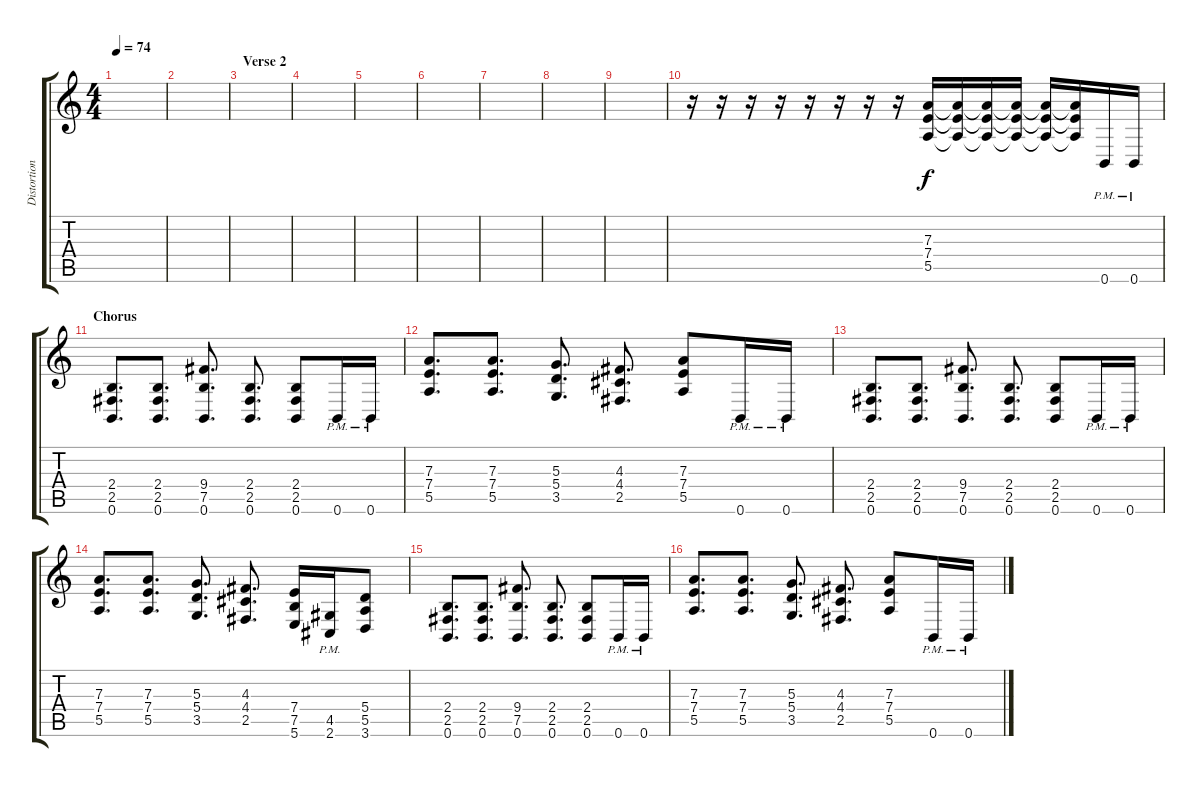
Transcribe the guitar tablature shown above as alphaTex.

\track ("Distortion" "Distortion") {instrument distortionguitar}
\staff {score tabs}
\tuning (B3 Gb3 D3 A2 E2 B1) {hide}
\ts (4 4)
\tempo 74
\clef g2
\ks c
|
|
\section ("" "Verse 2")
|
|
|
|
|
|
|
r.16 r.16 r.16 r.16 r.16 r.16 r.16 r.16 (7.3 7.4 5.5).16 (7.3{t} 7.4{t} 5.5{t}).16 (7.3{t} 7.4{t} 5.5{t}).16 (7.3{t} 7.4{t} 5.5{t}).16 (7.3{t} 7.4{t} 5.5{t}).16 (7.3{t} 7.4{t} 5.5{t}).16 0.6{pm}.16 0.6{pm}.16 |
\section ("" "Chorus")
(2.4 2.5 0.6).8{d} (2.4 2.5 0.6).8{d} (9.4 7.5 0.6).8{d} (2.4 2.5 0.6).8{d} (2.4 2.5 0.6).8 0.6{pm}.16 0.6{pm}.16 |
(7.3 7.4 5.5).8{d} (7.3 7.4 5.5).8{d} (5.3 5.4 3.5).8{d} (4.3 4.4 2.5).8{d} (7.3 7.4 5.5).8 0.6{pm}.16 0.6{pm}.16 |
(2.4 2.5 0.6).8{d} (2.4 2.5 0.6).8{d} (9.4 7.5 0.6).8{d} (2.4 2.5 0.6).8{d} (2.4 2.5 0.6).8 0.6{pm}.16 0.6{pm}.16 |
(7.3 7.4 5.5).8{d} (7.3 7.4 5.5).8{d} (5.3 5.4 3.5).8{d} (4.3 4.4 2.5).8{d} (7.4 7.5 5.6).16 (4.5{pm} 2.6{pm}).16 (5.4 5.5 3.6).8 |
(2.4 2.5 0.6).8{d} (2.4 2.5 0.6).8{d} (9.4 7.5 0.6).8{d} (2.4 2.5 0.6).8{d} (2.4 2.5 0.6).8 0.6{pm}.16 0.6{pm}.16 |
(7.3 7.4 5.5).8{d} (7.3 7.4 5.5).8{d} (5.3 5.4 3.5).8{d} (4.3 4.4 2.5).8{d} (7.3 7.4 5.5).8 0.6{pm}.16 0.6{pm}.16
